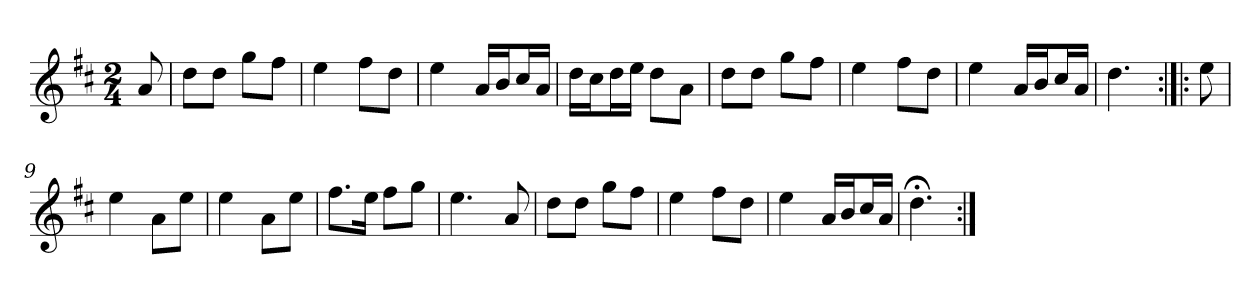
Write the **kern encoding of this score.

**kern
*part1
*staff1
*clefG2
*k[f#c#]
*D:
*M2/4
*MM120
=
8a
=1
8dd\L
8dd\J
8gg\L
8ff#\J
=2
4ee
8ff#\L
8dd\J
=3
4ee
16a/LL
16b/J
16cc#/L
16a/JJ
=4
16dd\LL
16cc#\J
16dd\L
16ee\JJ
8dd\L
8a\J
=5
8dd\L
8dd\J
8gg\L
8ff#\J
=6
4ee
8ff#\L
8dd\J
=7
4ee
16a/LL
16b/J
16cc#/L
16a/JJ
=8
4.dd
=:|!|:
8ee
=9
4ee
8a\L
8ee\J
=10
4ee
8a\L
8ee\J
=11
8.ff#\L
16ee\Jk
8ff#\L
8gg\J
=12
4.ee
8a
=13
8dd\L
8dd\J
8gg\L
8ff#\J
=14
4ee
8ff#\L
8dd\J
=15
4ee
16a/LL
16b/J
16cc#/L
16a/JJ
=16
4.dd;<
=:|!
*-
